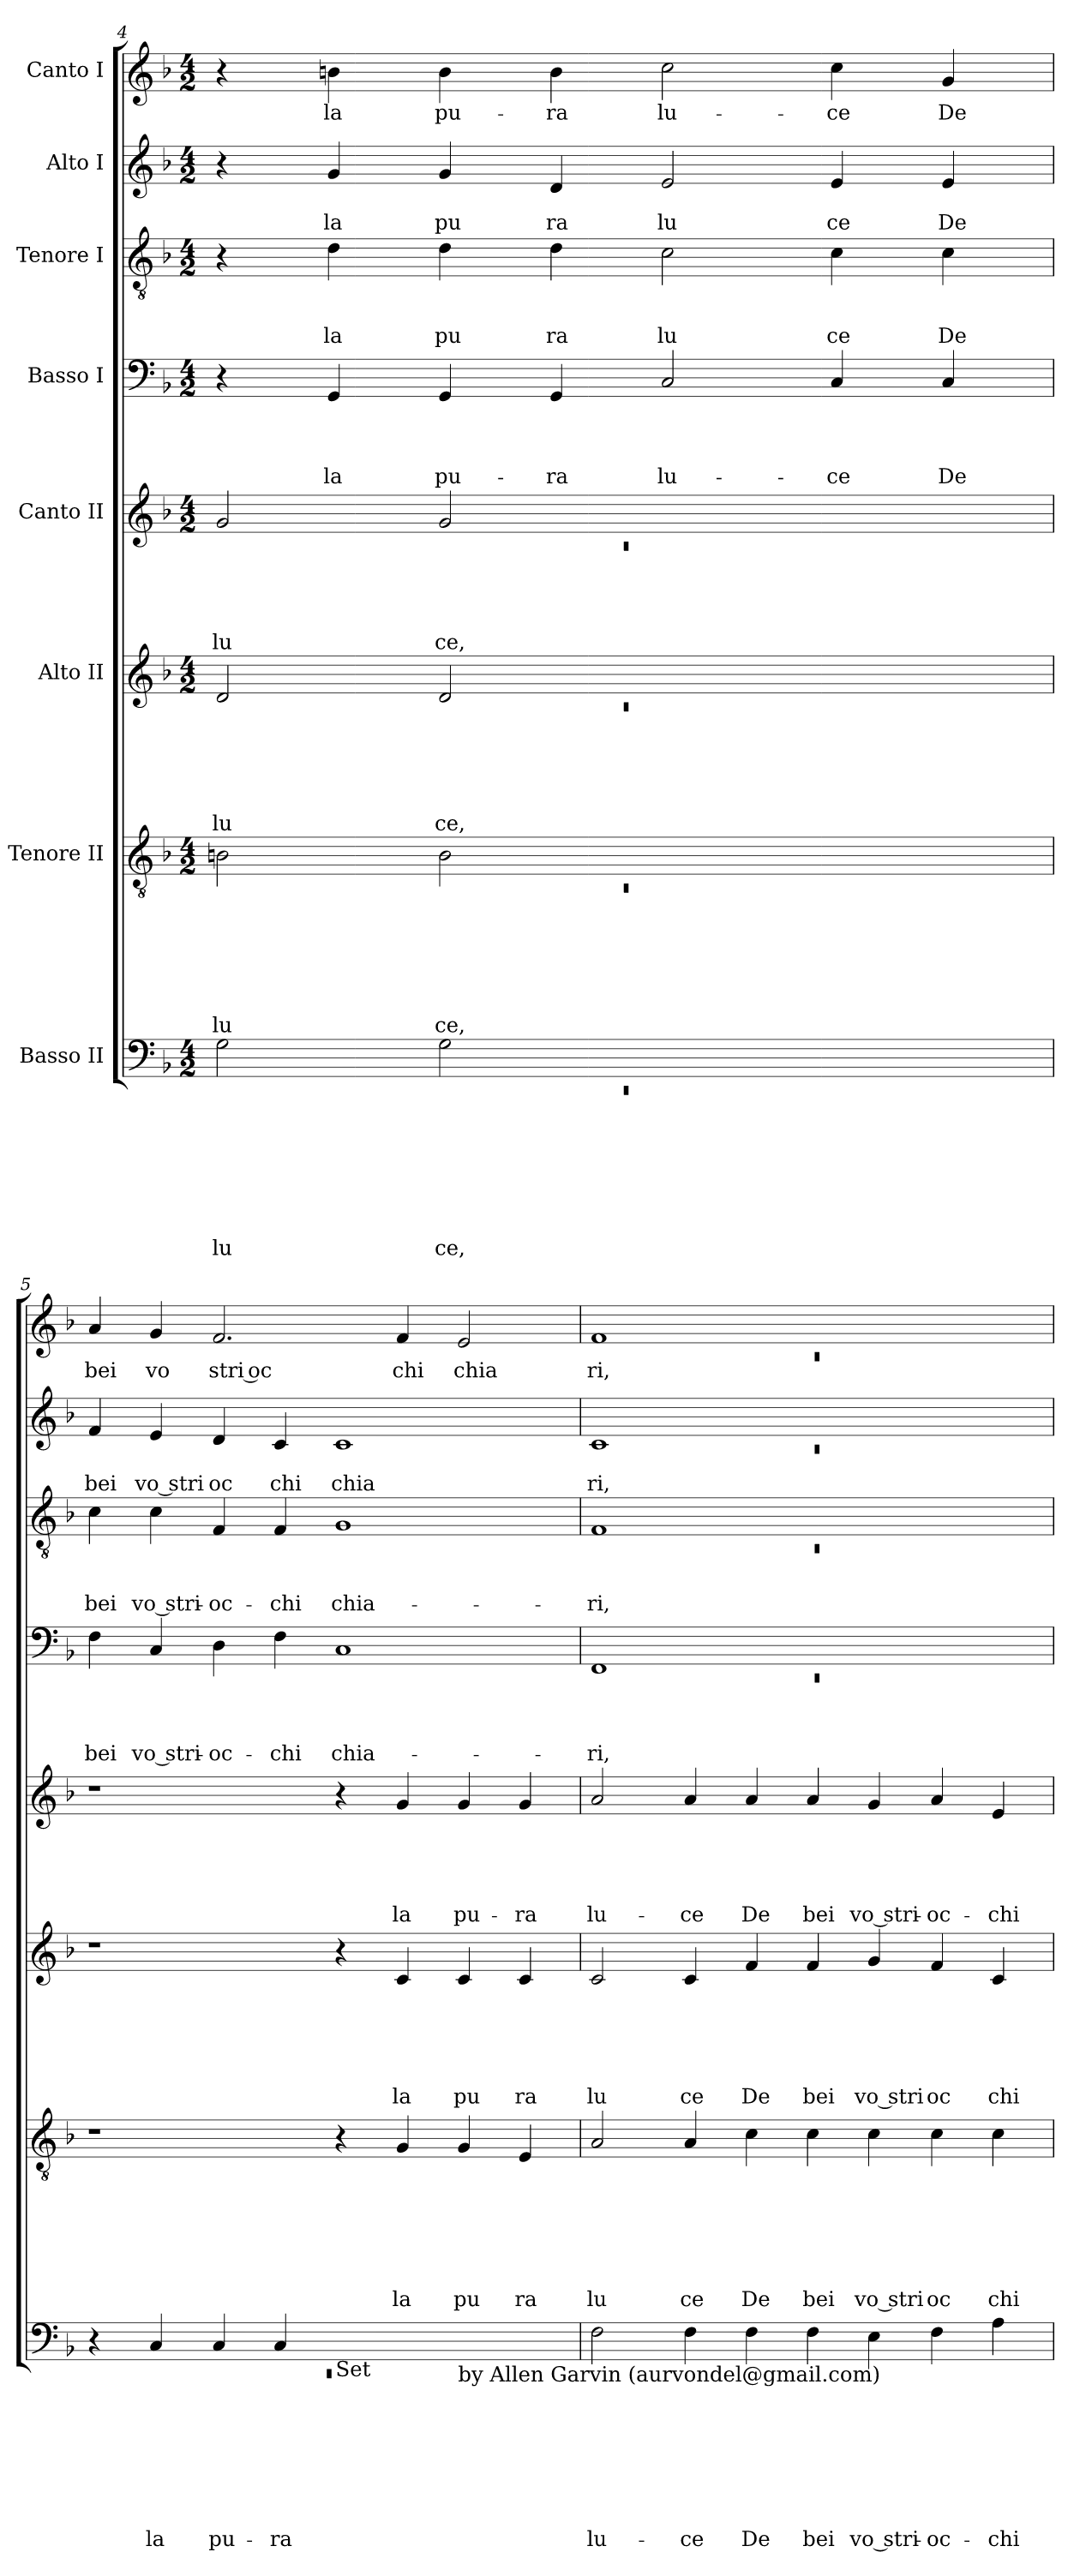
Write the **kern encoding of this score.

**kern	**text	**text	**text	**text	**text	**text	**text	**text	**kern	**text	**text	**text	**text	**text	**text	**text	**kern	**text	**text	**text	**text	**text	**text	**kern	**text	**text	**text	**text	**text	**kern	**text	**text	**text	**text	**kern	**text	**text	**text	**kern	**text	**text	**kern	**text
*part8	*part8	*part8	*part8	*part8	*part8	*part8	*part8	*part8	*part7	*part7	*part7	*part7	*part7	*part7	*part7	*part7	*part6	*part6	*part6	*part6	*part6	*part6	*part6	*part5	*part5	*part5	*part5	*part5	*part5	*part4	*part4	*part4	*part4	*part4	*part3	*part3	*part3	*part3	*part2	*part2	*part2	*part1	*part1
*staff8	*staff8	*staff8	*staff8	*staff8	*staff8	*staff8	*staff8	*staff8	*staff7	*staff7	*staff7	*staff7	*staff7	*staff7	*staff7	*staff7	*staff6	*staff6	*staff6	*staff6	*staff6	*staff6	*staff6	*staff5	*staff5	*staff5	*staff5	*staff5	*staff5	*staff4	*staff4	*staff4	*staff4	*staff4	*staff3	*staff3	*staff3	*staff3	*staff2	*staff2	*staff2	*staff1	*staff1
*I"Basso II	*	*	*	*	*	*	*	*	*I"Tenore II	*	*	*	*	*	*	*	*I"Alto II	*	*	*	*	*	*	*I"Canto II	*	*	*	*	*	*I"Basso I	*	*	*	*	*I"Tenore I	*	*	*	*I"Alto I	*	*	*I"Canto I	*
*clefF4	*	*	*	*	*	*	*	*	*clefGv2	*	*	*	*	*	*	*	*clefG2	*	*	*	*	*	*	*clefG2	*	*	*	*	*	*clefF4	*	*	*	*	*clefGv2	*	*	*	*clefG2	*	*	*clefG2	*
*k[b-]	*	*	*	*	*	*	*	*	*k[b-]	*	*	*	*	*	*	*	*k[b-]	*	*	*	*	*	*	*k[b-]	*	*	*	*	*	*k[b-]	*	*	*	*	*k[b-]	*	*	*	*k[b-]	*	*	*k[b-]	*
*F:	*	*	*	*	*	*	*	*	*F:	*	*	*	*	*	*	*	*F:	*	*	*	*	*	*	*F:	*	*	*	*	*	*F:	*	*	*	*	*F:	*	*	*	*F:	*	*	*F:	*
*M4/2	*	*	*	*	*	*	*	*	*M4/2	*	*	*	*	*	*	*	*M4/2	*	*	*	*	*	*	*M4/2	*	*	*	*	*	*M4/2	*	*	*	*	*M4/2	*	*	*	*M4/2	*	*	*M4/2	*
=4	=4	=4	=4	=4	=4	=4	=4	=4	=4	=4	=4	=4	=4	=4	=4	=4	=4	=4	=4	=4	=4	=4	=4	=4	=4	=4	=4	=4	=4	=4	=4	=4	=4	=4	=4	=4	=4	=4	=4	=4	=4	=4	=4
*^	*	*	*	*	*	*	*	*	*^	*	*	*	*	*	*	*	*^	*	*	*	*	*	*	*^	*	*	*	*	*	*	*	*	*	*	*	*	*	*	*	*	*	*	*
!	!LO:N:vis=1	!	!	!	!	!	!	!	!LO:LY:b	!	!LO:N:vis=1	!	!	!	!	!	!	!LO:LY:b	!	!LO:N:vis=1	!	!	!	!	!	!LO:LY:b	!	!LO:N:vis=1	!	!	!	!	!LO:LY:b	!	!	!	!	!	!	!	!	!	!	!	!	!	!
2G\	0rEE	.	.	.	.	.	.	.	lu	2Bn\	0rC	.	.	.	.	.	.	lu	2d/	0rc	.	.	.	.	.	lu	2g/	0rc	.	.	.	.	lu	4r	.	.	.	.	4r	.	.	.	4r	.	.	4r	.
!	!	!	!	!	!	!	!	!	!	!	!	!	!	!	!	!	!	!	!	!	!	!	!	!	!	!	!	!	!	!	!	!	!	!	!	!	!	!LO:LY:b	!	!	!	!LO:LY:b	!	!	!LO:LY:b	!	!LO:LY:b
.	.	.	.	.	.	.	.	.	.	.	.	.	.	.	.	.	.	.	.	.	.	.	.	.	.	.	.	.	.	.	.	.	.	4GG/	.	.	.	la	4d\	.	.	la	4g/	.	la	4bn\	la
!	!	!	!	!	!	!	!	!	!LO:LY:b	!	!	!	!	!	!	!	!	!LO:LY:b	!	!	!	!	!	!	!	!LO:LY:b	!	!	!	!	!	!	!LO:LY:b	!	!	!	!	!LO:LY:b	!	!	!	!LO:LY:b	!	!	!LO:LY:b	!	!LO:LY:b
2G\	.	.	.	.	.	.	.	.	ce,	2B\	.	.	.	.	.	.	.	ce,	2d/	.	.	.	.	.	.	ce,	2g/	.	.	.	.	.	ce,	4GG/	.	.	.	pu-	4d\	.	.	pu	4g/	.	pu	4b\	pu-
!	!	!	!	!	!	!	!	!	!	!	!	!	!	!	!	!	!	!	!	!	!	!	!	!	!	!	!	!	!	!	!	!	!	!	!	!	!	!LO:LY:b	!	!	!	!LO:LY:b	!	!	!LO:LY:b	!	!LO:LY:b
.	.	.	.	.	.	.	.	.	.	.	.	.	.	.	.	.	.	.	.	.	.	.	.	.	.	.	.	.	.	.	.	.	.	4GG/	.	.	.	-ra	4d\	.	.	ra	4d/	.	ra	4b\	-ra
!	!	!	!	!	!	!	!	!	!	!	!	!	!	!	!	!	!	!	!	!	!	!	!	!	!	!	!	!	!	!	!	!	!	!	!	!	!	!LO:LY:b	!	!	!	!LO:LY:b	!	!	!LO:LY:b	!	!LO:LY:b
1ryy	.	.	.	.	.	.	.	.	.	1ryy	.	.	.	.	.	.	.	.	1ryy	.	.	.	.	.	.	.	1ryy	.	.	.	.	.	.	2C/	.	.	.	lu-	2c\	.	.	lu	2e/	.	lu	2cc\	lu-
!	!	!	!	!	!	!	!	!	!	!	!	!	!	!	!	!	!	!	!	!	!	!	!	!	!	!	!	!	!	!	!	!	!	!	!	!	!	!LO:LY:b	!	!	!	!LO:LY:b	!	!	!LO:LY:b	!	!LO:LY:b
.	.	.	.	.	.	.	.	.	.	.	.	.	.	.	.	.	.	.	.	.	.	.	.	.	.	.	.	.	.	.	.	.	.	4C/	.	.	.	-ce	4c\	.	.	ce	4e/	.	ce	4cc\	-ce
!	!	!	!	!	!	!	!	!	!	!	!	!	!	!	!	!	!	!	!	!	!	!	!	!	!	!	!	!	!	!	!	!	!	!	!	!	!	!LO:LY:b	!	!	!	!LO:LY:b	!	!	!LO:LY:b	!	!LO:LY:b
.	.	.	.	.	.	.	.	.	.	.	.	.	.	.	.	.	.	.	.	.	.	.	.	.	.	.	.	.	.	.	.	.	.	4C/	.	.	.	De	4c\	.	.	De	4e/	.	De	4g/	De
*	*	*	*	*	*	*	*	*	*	*v	*v	*	*	*	*	*	*	*	*	*	*	*	*	*	*	*	*v	*v	*	*	*	*	*	*	*	*	*	*	*	*	*	*	*	*	*	*	*
*	*	*	*	*	*	*	*	*	*	*	*	*	*	*	*	*	*	*v	*v	*	*	*	*	*	*	*	*	*	*	*	*	*	*	*	*	*	*	*	*	*	*	*	*	*	*
!!LO:LB:g=z
=5	=5	=5	=5	=5	=5	=5	=5	=5	=5	=5	=5	=5	=5	=5	=5	=5	=5	=5	=5	=5	=5	=5	=5	=5	=5	=5	=5	=5	=5	=5	=5	=5	=5	=5	=5	=5	=5	=5	=5	=5	=5	=5	=5	=5
!	!LO:N:vis=1	!	!	!	!	!	!	!	!	!	!	!	!	!	!	!	!	!	!	!	!	!	!	!	!	!	!	!	!	!	!	!	!	!	!LO:LY:b	!	!	!	!LO:LY:b	!	!	!LO:LY:b	!	!LO:LY:b
*^	*^	*	*	*	*	*	*	*	*	*	*	*	*	*	*	*	*	*	*	*	*	*	*	*	*	*	*	*	*	*	*	*	*	*	*	*	*	*	*	*	*	*	*	*
0ryy	0rEE	4r	1.ryy	.	.	.	.	.	.	.	.	1r	.	.	.	.	.	.	.	1r	.	.	.	.	.	.	1r	.	.	.	.	.	4F\	.	.	.	bei	4c\	.	.	bei	4f/	.	bei	4a/	bei
!	!	!	!	!	!	!	!	!	!	!	!LO:LY:b	!	!	!	!	!	!	!	!	!	!	!	!	!	!	!	!	!	!	!	!	!	!	!	!	!	!LO:LY:b	!	!	!	!LO:LY:b	!	!	!LO:LY:b	!	!LO:LY:b
.	.	4C/	.	.	.	.	.	.	.	.	la	.	.	.	.	.	.	.	.	.	.	.	.	.	.	.	.	.	.	.	.	.	4C/	.	.	.	vo stri-	4c\	.	.	vo stri-	4e/	.	vo stri	4g/	vo
!	!	!	!	!	!	!	!	!	!	!	!LO:LY:b	!	!	!	!	!	!	!	!	!	!	!	!	!	!	!	!	!	!	!	!	!	!	!	!	!	!LO:LY:b	!	!	!	!LO:LY:b	!	!	!LO:LY:b	!	!LO:LY:b:rj
.	.	4C/	.	.	.	.	.	.	.	.	pu-	.	.	.	.	.	.	.	.	.	.	.	.	.	.	.	.	.	.	.	.	.	4D\	.	.	.	-oc-	4F/	.	.	-oc-	4d/	.	oc	2.f/	stri oc
!	!	!	!	!	!	!	!	!	!	!	!LO:LY:b	!	!	!	!	!	!	!	!	!	!	!	!	!	!	!	!	!	!	!	!	!	!	!	!	!	!LO:LY:b	!	!	!	!LO:LY:b	!	!	!LO:LY:b	!	!
.	.	4C/	.	.	.	.	.	.	.	.	-ra	.	.	.	.	.	.	.	.	.	.	.	.	.	.	.	.	.	.	.	.	.	4F\	.	.	.	-chi	4F/	.	.	-chi	4c/	.	chi	.	.
!	!	!LO:TX:b:t=Set	!	!	!	!	!	!	!	!	!	!	!	!	!	!	!	!	!	!	!	!	!	!	!	!	!	!	!	!	!	!	!	!	!	!	!	!	!	!	!	!	!	!	!	!
!	!	!	!	!	!	!	!	!	!	!	!	!	!	!	!	!	!	!	!	!	!	!	!	!	!	!	!	!	!	!	!	!	!	!	!	!	!LO:LY:b	!	!	!	!LO:LY:b	!	!	!LO:LY:b	!	!
.	.	1ryy	.	.	.	.	.	.	.	.	.	4r	.	.	.	.	.	.	.	4r	.	.	.	.	.	.	4r	.	.	.	.	.	1C	.	.	.	chia-	1G	.	.	chia-	1c	.	chia	.	.
!	!	!	!	!	!	!	!	!	!	!	!	!	!	!	!	!	!	!	!LO:LY:b	!	!	!	!	!	!	!LO:LY:b	!	!	!	!	!	!LO:LY:b	!	!	!	!	!	!	!	!	!	!	!	!	!	!LO:LY:b
.	.	.	.	.	.	.	.	.	.	.	.	4G/	.	.	.	.	.	.	la	4c/	.	.	.	.	.	la	4g/	.	.	.	.	la	.	.	.	.	.	.	.	.	.	.	.	.	4f/	chi
!	!	!	!LO:TX:b:t=by Allen Garvin (aurvondel@gmail.com)	!	!	!	!	!	!	!	!	!	!	!	!	!	!	!	!	!	!	!	!	!	!	!	!	!	!	!	!	!	!	!	!	!	!	!	!	!	!	!	!	!	!	!
!	!	!	!	!	!	!	!	!	!	!	!	!	!	!	!	!	!	!	!LO:LY:b	!	!	!	!	!	!	!LO:LY:b	!	!	!	!	!	!LO:LY:b	!	!	!	!	!	!	!	!	!	!	!	!	!	!LO:LY:b
.	.	.	2ryy	.	.	.	.	.	.	.	.	4G/	.	.	.	.	.	.	pu	4c/	.	.	.	.	.	pu	4g/	.	.	.	.	pu-	.	.	.	.	.	.	.	.	.	.	.	.	2e/	chia
!	!	!	!	!	!	!	!	!	!	!	!	!	!	!	!	!	!	!	!LO:LY:b	!	!	!	!	!	!	!LO:LY:b	!	!	!	!	!	!LO:LY:b	!	!	!	!	!	!	!	!	!	!	!	!	!	!
.	.	.	.	.	.	.	.	.	.	.	.	4E/	.	.	.	.	.	.	ra	4c/	.	.	.	.	.	ra	4g/	.	.	.	.	-ra	.	.	.	.	.	.	.	.	.	.	.	.	.	.
=6	=6	=6	=6	=6	=6	=6	=6	=6	=6	=6	=6	=6	=6	=6	=6	=6	=6	=6	=6	=6	=6	=6	=6	=6	=6	=6	=6	=6	=6	=6	=6	=6	=6	=6	=6	=6	=6	=6	=6	=6	=6	=6	=6	=6	=6	=6
*	*	*	*	*	*	*	*	*	*	*	*	*	*	*	*	*	*	*	*	*	*	*	*	*	*	*	*	*	*	*	*	*	*^	*	*	*	*	*^	*	*	*	*^	*	*	*^	*
!	!	!	!	!	!	!	!	!	!	!	!LO:LY:b	!	!	!	!	!	!	!	!LO:LY:b	!	!	!	!	!	!	!LO:LY:b	!	!	!	!	!	!LO:LY:b	!	!LO:N:vis=1	!	!	!	!LO:LY:b	!	!LO:N:vis=1	!	!	!LO:LY:b	!	!LO:N:vis=1	!	!LO:LY:b	!	!LO:N:vis=1	!LO:LY:b
*v	*v	*v	*v	*	*	*	*	*	*	*	*	*	*	*	*	*	*	*	*	*	*	*	*	*	*	*	*	*	*	*	*	*	*	*	*	*	*	*	*	*	*	*	*	*	*	*	*	*	*	*
2F\	.	.	.	.	.	.	.	lu-	2A/	.	.	.	.	.	.	lu	2c/	.	.	.	.	.	lu	2a/	.	.	.	.	lu-	1FF	0rEE	.	.	.	-ri,	1F	0rC	.	.	-ri,	1c	0rc	.	ri,	1f	0rc	ri,
!	!	!	!	!	!	!	!	!LO:LY:b	!	!	!	!	!	!	!	!LO:LY:b	!	!	!	!	!	!	!LO:LY:b	!	!	!	!	!	!LO:LY:b	!	!	!	!	!	!	!	!	!	!	!	!	!	!	!	!	!	!
4F\	.	.	.	.	.	.	.	-ce	4A/	.	.	.	.	.	.	ce	4c/	.	.	.	.	.	ce	4a/	.	.	.	.	-ce	.	.	.	.	.	.	.	.	.	.	.	.	.	.	.	.	.	.
!	!	!	!	!	!	!	!	!LO:LY:b	!	!	!	!	!	!	!	!LO:LY:b	!	!	!	!	!	!	!LO:LY:b	!	!	!	!	!	!LO:LY:b	!	!	!	!	!	!	!	!	!	!	!	!	!	!	!	!	!	!
4F\	.	.	.	.	.	.	.	De	4c\	.	.	.	.	.	.	De	4f/	.	.	.	.	.	De	4a/	.	.	.	.	De	.	.	.	.	.	.	.	.	.	.	.	.	.	.	.	.	.	.
!	!	!	!	!	!	!	!	!LO:LY:b	!	!	!	!	!	!	!	!LO:LY:b	!	!	!	!	!	!	!LO:LY:b	!	!	!	!	!	!LO:LY:b	!	!	!	!	!	!	!	!	!	!	!	!	!	!	!	!	!	!
4F\	.	.	.	.	.	.	.	bei	4c\	.	.	.	.	.	.	bei	4f/	.	.	.	.	.	bei	4a/	.	.	.	.	bei	1ryy	.	.	.	.	.	1ryy	.	.	.	.	1ryy	.	.	.	1ryy	.	.
!	!	!	!	!	!	!	!	!LO:LY:b	!	!	!	!	!	!	!	!LO:LY:b	!	!	!	!	!	!	!LO:LY:b	!	!	!	!	!	!LO:LY:b	!	!	!	!	!	!	!	!	!	!	!	!	!	!	!	!	!	!
4E\	.	.	.	.	.	.	.	vo stri-	4c\	.	.	.	.	.	.	vo stri	4g/	.	.	.	.	.	vo stri	4g/	.	.	.	.	vo stri-	.	.	.	.	.	.	.	.	.	.	.	.	.	.	.	.	.	.
!	!	!	!	!	!	!	!	!LO:LY:b	!	!	!	!	!	!	!	!LO:LY:b	!	!	!	!	!	!	!LO:LY:b	!	!	!	!	!	!LO:LY:b	!	!	!	!	!	!	!	!	!	!	!	!	!	!	!	!	!	!
4F\	.	.	.	.	.	.	.	-oc-	4c\	.	.	.	.	.	.	oc	4f/	.	.	.	.	.	oc	4a/	.	.	.	.	-oc-	.	.	.	.	.	.	.	.	.	.	.	.	.	.	.	.	.	.
!	!	!	!	!	!	!	!	!LO:LY:b	!	!	!	!	!	!	!	!LO:LY:b	!	!	!	!	!	!	!LO:LY:b	!	!	!	!	!	!LO:LY:b	!	!	!	!	!	!	!	!	!	!	!	!	!	!	!	!	!	!
4A\	.	.	.	.	.	.	.	-chi	4c\	.	.	.	.	.	.	chi	4c/	.	.	.	.	.	chi	4e/	.	.	.	.	-chi	.	.	.	.	.	.	.	.	.	.	.	.	.	.	.	.	.	.
*	*	*	*	*	*	*	*	*	*	*	*	*	*	*	*	*	*	*	*	*	*	*	*	*	*	*	*	*	*	*v	*v	*	*	*	*	*	*	*	*	*	*v	*v	*	*	*v	*v	*
*	*	*	*	*	*	*	*	*	*	*	*	*	*	*	*	*	*	*	*	*	*	*	*	*	*	*	*	*	*	*	*	*	*	*	*v	*v	*	*	*	*	*	*	*	*
=	=	=	=	=	=	=	=	=	=	=	=	=	=	=	=	=	=	=	=	=	=	=	=	=	=	=	=	=	=	=	=	=	=	=	=	=	=	=	=	=	=	=	=
*-	*-	*-	*-	*-	*-	*-	*-	*-	*-	*-	*-	*-	*-	*-	*-	*-	*-	*-	*-	*-	*-	*-	*-	*-	*-	*-	*-	*-	*-	*-	*-	*-	*-	*-	*-	*-	*-	*-	*-	*-	*-	*-	*-
